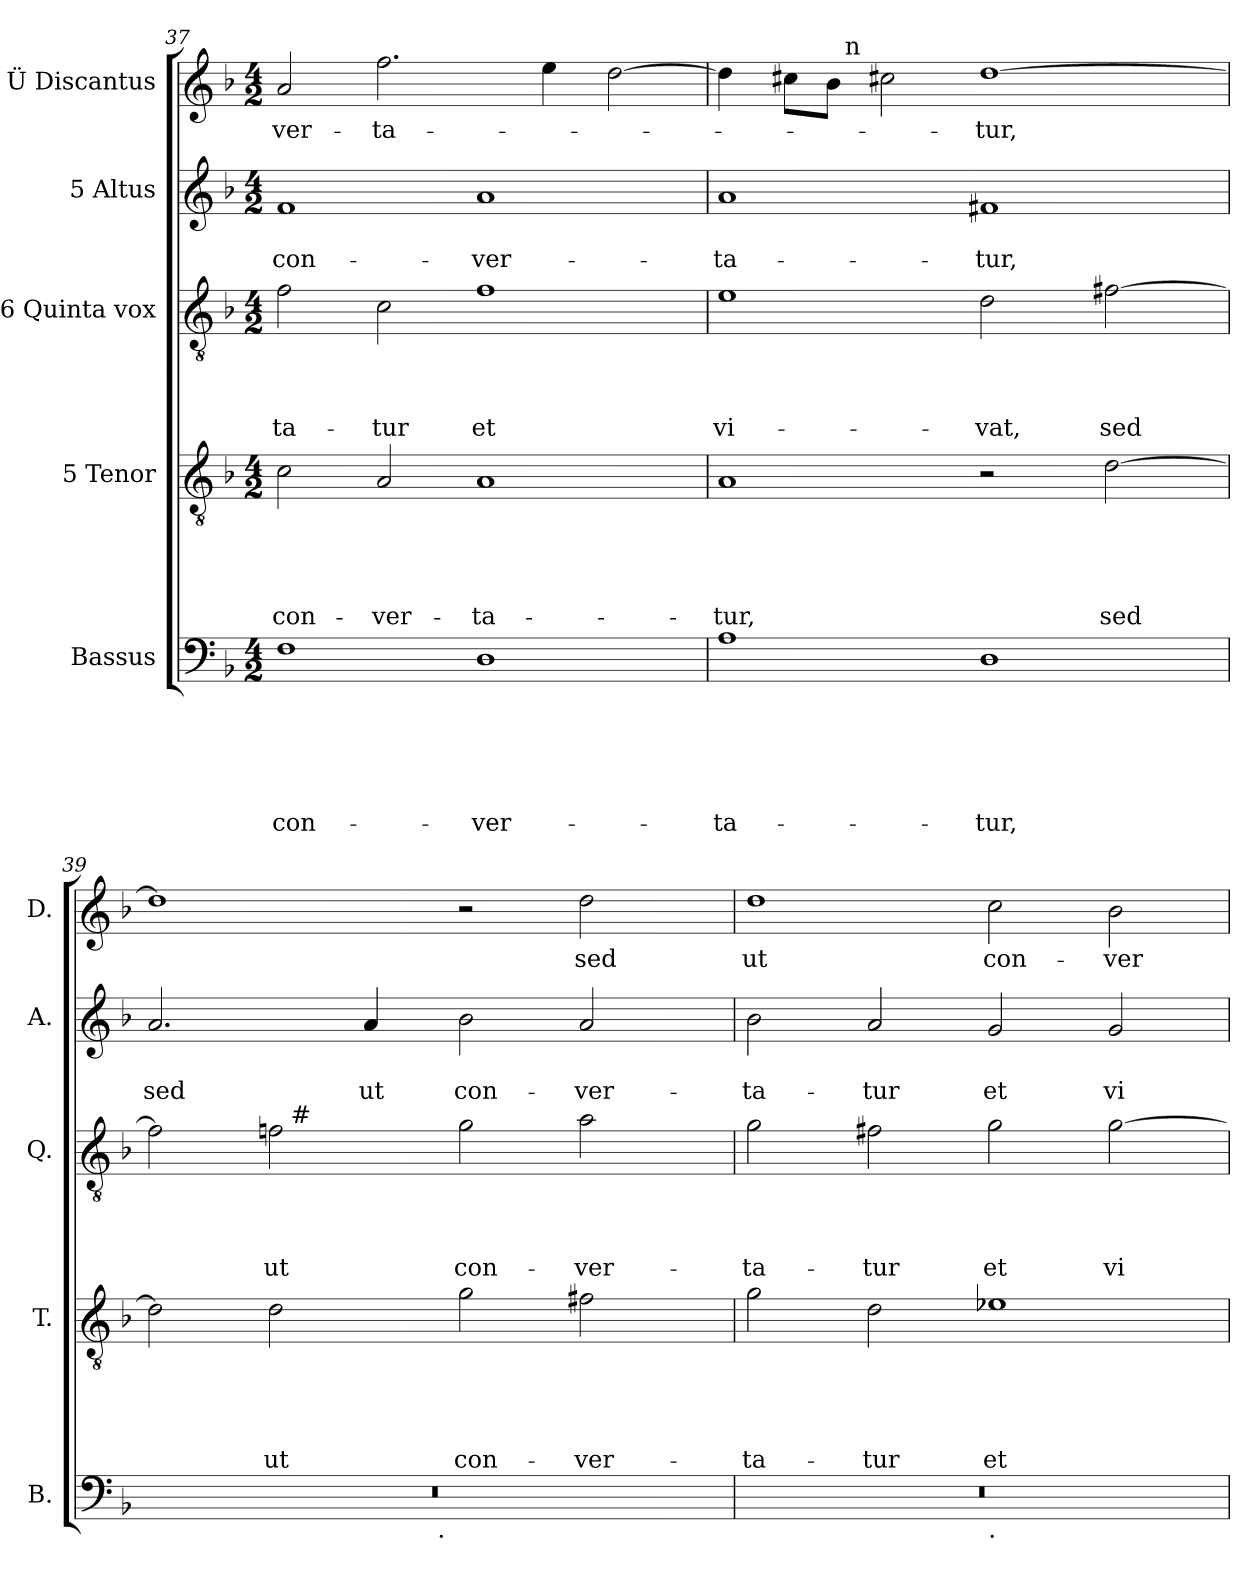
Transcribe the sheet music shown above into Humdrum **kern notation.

**kern	**text	**text	**text	**text	**text	**text	**kern	**text	**text	**text	**text	**text	**kern	**text	**text	**text	**text	**kern	**text	**text	**kern	**text
*part5	*part5	*part5	*part5	*part5	*part5	*part5	*part4	*part4	*part4	*part4	*part4	*part4	*part3	*part3	*part3	*part3	*part3	*part2	*part2	*part2	*part1	*part1
*staff5	*staff5	*staff5	*staff5	*staff5	*staff5	*staff5	*staff4	*staff4	*staff4	*staff4	*staff4	*staff4	*staff3	*staff3	*staff3	*staff3	*staff3	*staff2	*staff2	*staff2	*staff1	*staff1
*I"Bassus	*	*	*	*	*	*	*I"5 Tenor	*	*	*	*	*	*I"6 Quinta vox	*	*	*	*	*I"5 Altus	*	*	*I"Ü Discantus	*
*I'B.	*	*	*	*	*	*	*I'T.	*	*	*	*	*	*I'Q.	*	*	*	*	*I'A.	*	*	*I'D.	*
*clefF4	*	*	*	*	*	*	*clefGv2	*	*	*	*	*	*clefGv2	*	*	*	*	*clefG2	*	*	*clefG2	*
*k[b-]	*	*	*	*	*	*	*k[b-]	*	*	*	*	*	*k[b-]	*	*	*	*	*k[b-]	*	*	*k[b-]	*
*F:	*	*	*	*	*	*	*F:	*	*	*	*	*	*F:	*	*	*	*	*F:	*	*	*F:	*
*M4/2	*	*	*	*	*	*	*M4/2	*	*	*	*	*	*M4/2	*	*	*	*	*M4/2	*	*	*M4/2	*
=37	=37	=37	=37	=37	=37	=37	=37	=37	=37	=37	=37	=37	=37	=37	=37	=37	=37	=37	=37	=37	=37	=37
!	!	!	!	!	!	!LO:LY:b	!	!	!	!	!	!LO:LY:b	!	!	!	!	!LO:LY:b	!	!	!LO:LY:b	!	!LO:LY:b
1F	.	.	.	.	.	con-	2c\	.	.	.	.	con-	2f\	.	.	.	-ta-	1f	.	con-	2a/	-ver-
!	!	!	!	!	!	!	!	!	!	!	!	!LO:LY:b	!	!	!	!	!LO:LY:b	!	!	!	!	!LO:LY:b
.	.	.	.	.	.	.	2A/	.	.	.	.	-ver-	2c\	.	.	.	-tur	.	.	.	2.ff\	-ta-
!	!	!	!	!	!	!LO:LY:b	!	!	!	!	!	!LO:LY:b	!	!	!	!	!LO:LY:b	!	!	!LO:LY:b	!	!
1D	.	.	.	.	.	-ver-	1A	.	.	.	.	-ta-	1f	.	.	.	et	1a	.	-ver-	.	.
.	.	.	.	.	.	.	.	.	.	.	.	.	.	.	.	.	.	.	.	.	4ee\	.
.	.	.	.	.	.	.	.	.	.	.	.	.	.	.	.	.	.	.	.	.	[>2dd\	.
=38	=38	=38	=38	=38	=38	=38	=38	=38	=38	=38	=38	=38	=38	=38	=38	=38	=38	=38	=38	=38	=38	=38
!	!	!	!	!	!	!LO:LY:b	!	!	!	!	!	!LO:LY:b	!	!	!	!	!LO:LY:b	!	!	!LO:LY:b	!	!
*	*	*	*	*	*	*	*	*	*	*	*	*	*	*	*	*	*	*	*	*	*^	*
1A	.	.	.	.	.	-ta-	1A	.	.	.	.	-tur,	1e	.	.	.	vi-	1a	.	-ta-	4dd\]	4ryy	.
.	.	.	.	.	.	.	.	.	.	.	.	.	.	.	.	.	.	.	.	.	8cc#X\L	8ryy	.
.	.	.	.	.	.	.	.	.	.	.	.	.	.	.	.	.	.	.	.	.	8b-\J	32ryy	.
!	!	!	!	!	!	!	!	!	!	!	!	!	!	!	!	!	!	!	!	!	!	!LO:TX:a:t=n	!
.	.	.	.	.	.	.	.	.	.	.	.	.	.	.	.	.	.	.	.	.	.	1ryy	.
.	.	.	.	.	.	.	.	.	.	.	.	.	.	.	.	.	.	.	.	.	2cc#X\	.	.
!	!	!	!	!	!	!LO:LY:b	!	!	!	!	!	!	!	!	!	!	!LO:LY:b	!	!	!LO:LY:b	!	!	!LO:LY:b
1D	.	.	.	.	.	-tur,	2r	.	.	.	.	.	2d\	.	.	.	-vat,	1f#X	.	-tur,	[>1dd	.	-tur,
.	.	.	.	.	.	.	.	.	.	.	.	.	.	.	.	.	.	.	.	.	.	2ryy	.
!	!	!	!	!	!	!	!	!	!	!	!	!LO:LY:b	!	!	!	!	!LO:LY:b	!	!	!	!	!	!
.	.	.	.	.	.	.	[>2d\	.	.	.	.	sed	[>2f#X\	.	.	.	sed	.	.	.	.	.	.
.	.	.	.	.	.	.	.	.	.	.	.	.	.	.	.	.	.	.	.	.	.	16.ryy	.
=39	=39	=39	=39	=39	=39	=39	=39	=39	=39	=39	=39	=39	=39	=39	=39	=39	=39	=39	=39	=39	=39	=39	=39
!	!	!	!	!	!	!	!	!	!	!	!	!	!	!	!	!	!	!	!	!LO:LY:b	!	!	!
*^	*	*	*	*	*	*	*	*	*	*	*	*	*^	*	*	*	*	*	*	*	*v	*v	*
0r	2ryy	.	.	.	.	.	.	2d\]	.	.	.	.	.	2f#\]	2ryy	.	.	.	.	2.a/	.	sed	1dd]	.
!	!	!	!	!	!	!	!	!	!	!	!	!	!LO:LY:b	!	!	!	!	!	!LO:LY:b	!	!	!	!	!
.	4...ryy	.	.	.	.	.	.	2d\	.	.	.	.	ut	2f\	32ryy	.	.	.	ut	.	.	.	.	.
!	!	!	!	!	!	!	!	!	!	!	!	!	!	!	!LO:TX:a:t=#	!	!	!	!	!	!	!	!	!
.	.	.	.	.	.	.	.	.	.	.	.	.	.	.	1ryy	.	.	.	.	.	.	.	.	.
!	!	!	!	!	!	!	!	!	!	!	!	!	!	!	!	!	!	!	!	!	!	!LO:LY:b	!	!
.	.	.	.	.	.	.	.	.	.	.	.	.	.	.	.	.	.	.	.	4a/	.	ut	.	.
!	!LO:TX:b:t=.	!	!	!	!	!	!	!	!	!	!	!	!	!	!	!	!	!	!	!	!	!	!	!
.	1ryy	.	.	.	.	.	.	.	.	.	.	.	.	.	.	.	.	.	.	.	.	.	.	.
!	!	!	!	!	!	!	!	!	!	!	!	!	!LO:LY:b	!	!	!	!	!	!LO:LY:b	!	!	!LO:LY:b	!	!
.	.	.	.	.	.	.	.	2g\	.	.	.	.	con-	2g\	.	.	.	.	con-	2b-\	.	con-	2r	.
!	!	!	!	!	!	!	!	!	!	!	!	!	!LO:LY:b	!	!	!	!	!	!LO:LY:b	!	!	!LO:LY:b	!	!LO:LY:b
.	.	.	.	.	.	.	.	2f#X\	.	.	.	.	-ver-	2a\	.	.	.	.	-ver-	2a/	.	-ver-	2dd\	sed
.	.	.	.	.	.	.	.	.	.	.	.	.	.	.	4...ryy	.	.	.	.	.	.	.	.	.
.	32ryy	.	.	.	.	.	.	.	.	.	.	.	.	.	.	.	.	.	.	.	.	.	.	.
!!LO:LB:g=z
=40	=40	=40	=40	=40	=40	=40	=40	=40	=40	=40	=40	=40	=40	=40	=40	=40	=40	=40	=40	=40	=40	=40	=40	=40
!	!	!	!	!	!	!	!	!	!	!	!	!	!LO:LY:b	!	!	!	!	!	!LO:LY:b	!	!	!LO:LY:b	!	!LO:LY:b
*	*	*	*	*	*	*	*	*	*	*	*	*	*	*v	*v	*	*	*	*	*	*	*	*	*
0r	1ryy	.	.	.	.	.	.	2g\	.	.	.	.	-ta-	2g\	.	.	.	-ta-	2b-\	.	-ta-	1dd	ut
!	!	!	!	!	!	!	!	!	!	!	!	!	!LO:LY:b	!	!	!	!	!LO:LY:b	!	!	!LO:LY:b	!	!
.	.	.	.	.	.	.	.	2d\	.	.	.	.	-tur	2f#X\	.	.	.	-tur	2a/	.	-tur	.	.
!	!LO:TX:b:t=.	!	!	!	!	!	!	!	!	!	!	!	!	!	!	!	!	!	!	!	!	!	!
!	!	!	!	!	!	!	!	!	!	!	!	!	!LO:LY:b	!	!	!	!	!LO:LY:b	!	!	!LO:LY:b	!	!LO:LY:b
.	1ryy	.	.	.	.	.	.	1e-X	.	.	.	.	et	2g\	.	.	.	et	2g/	.	et	2cc\	con-
!	!	!	!	!	!	!	!	!	!	!	!	!	!	!	!	!	!	!LO:LY:b	!	!	!LO:LY:b	!	!LO:LY:b
.	.	.	.	.	.	.	.	.	.	.	.	.	.	[>2g\	.	.	.	vi-	2g/	.	vi-	2b-\	-ver-
*v	*v	*	*	*	*	*	*	*	*	*	*	*	*	*	*	*	*	*	*	*	*	*	*
=	=	=	=	=	=	=	=	=	=	=	=	=	=	=	=	=	=	=	=	=	=	=
*-	*-	*-	*-	*-	*-	*-	*-	*-	*-	*-	*-	*-	*-	*-	*-	*-	*-	*-	*-	*-	*-	*-
